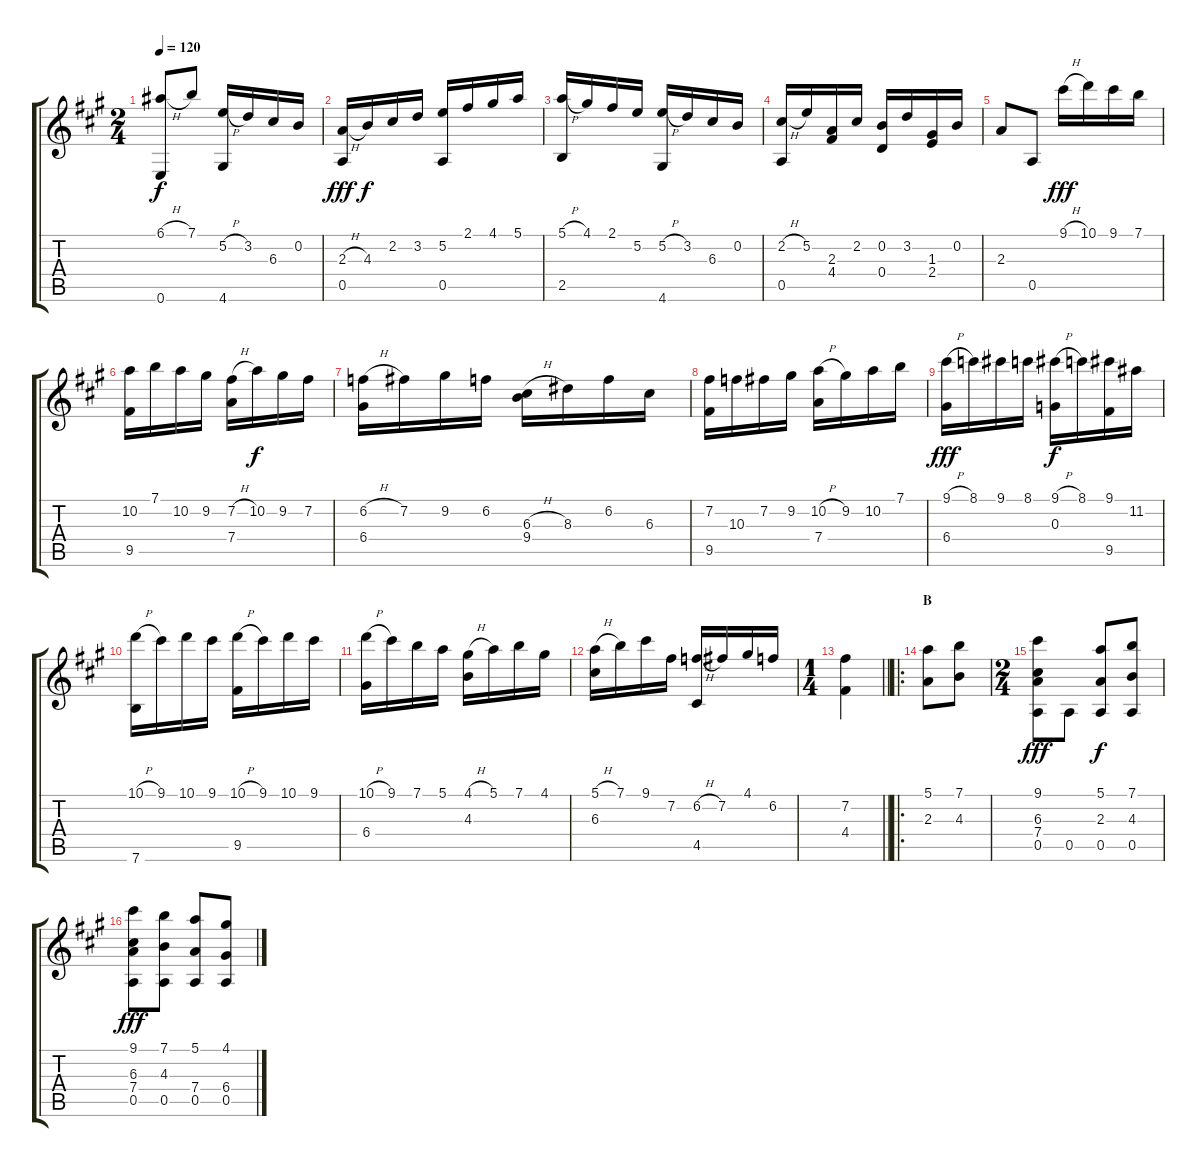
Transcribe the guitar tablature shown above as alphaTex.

\track "" {instrument acousticguitarnylon}
\staff {score tabs}
\tuning (E4 B3 G3 D3 A2 E2) {hide}
\ts (2 4)
\tempo 120
\clef g2
\ks a
(6.1{h} 0.6).8{dy f} 7.1.8 (5.2{h} 4.6).16 3.2.16 6.3.16 0.2.16 |
(2.3{h} 0.5).16{dy fff} 4.3.16{dy f} 2.2.16 3.2.16 (5.2 0.5).16 2.1.16 4.1.16 5.1.16 |
(5.1{h} 2.5).16 4.1.16 2.1.16 5.2.16 (5.2{h} 4.6).16 3.2.16 6.3.16 0.2.16 |
(2.2{h} 0.5).16 5.2.16 (2.3 4.4).16 2.2.16 (0.2 0.4).16 3.2.16 (1.3 2.4).16 0.2.16 |
2.3.8 0.5.8 9.1{h}.16{dy fff} 10.1.16 9.1.16 7.1.16 |
(10.2 9.5).16 7.1.16 10.2.16 9.2.16 (7.2{h} 7.4).16 10.2.16{dy f} 9.2.16 7.2.16 |
(6.2{h} 6.4).16 7.2.16 9.2.16 6.2.16 (6.3{h} 9.4).16 8.3.16 6.2.16 6.3.16 |
(7.2 9.5).16 10.3.16 7.2.16 9.2.16 (10.2{h} 7.4).16 9.2.16 10.2.16 7.1.16 |
(9.1{h} 6.4).16{dy fff} 8.1.16 9.1.16 8.1.16 (9.1{h} 0.3).16{dy f} 8.1.16 (9.1 9.5).16 11.2.16 |
(10.1{h} 7.6).16 9.1.16 10.1.16 9.1.16 (10.1{h} 9.5).16 9.1.16 10.1.16 9.1.16 |
(10.1{h} 6.4).16 9.1.16 7.1.16 5.1.16 (4.1{h} 4.3).16 5.1.16 7.1.16 4.1.16 |
(5.1{h} 6.3).16 7.1.16 9.1.16 7.2.16 (6.2{h} 4.5).16 7.2.16 4.1.16 6.2.16 |
\ts (1 4)
\barLineRight lightlight
(7.2 4.4).4 |
\ro
\section ("" "B")
(5.1 2.3).8 (7.1 4.3).8 |
\ts (2 4)
(9.1 6.3 7.4 0.5).8{dy fff} 0.5.8 (5.1 2.3 0.5).8{dy f} (7.1 4.3 0.5).8 |
(9.1 6.3 7.4 0.5).8{dy fff} (7.1 4.3 0.5).8 (5.1 7.4 0.5).8 (4.1 6.4 0.5).8
